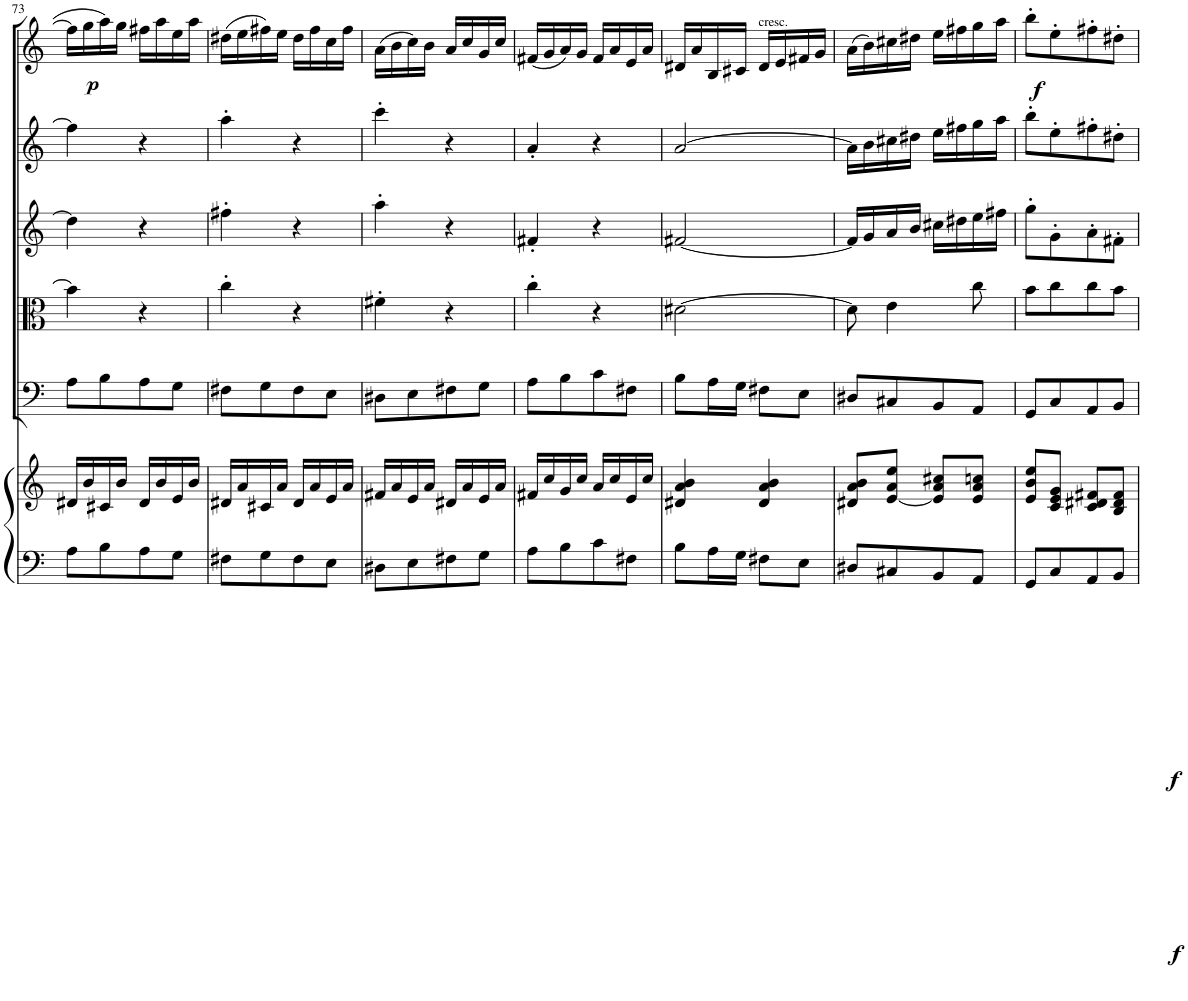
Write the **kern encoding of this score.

**kern	**kern	**dynam	**kern	**dynam	**kern	**kern	**kern	**kern	**dynam
*part6	*part6	*part6	*part5	*part5	*part4	*part3	*part2	*part1	*part1
*staff7	*staff6	*staff6/7	*staff5	*staff5	*staff4	*staff3	*staff2	*staff1	*staff1
*I"Harpsichord	*	*	*I"Violoncellos  and Basses	*	*I"Violas	*I"Violins 2	*I"Violins 1	*I"Solo Violin	*
*I'Hpschd	*	*	*	*	*	*	*	*I'Vln	*
!!LO:PB:g=z
*clefF4	*clefG2	*	*clefF4	*	*clefC3	*clefG2	*clefG2	*clefG2	*
*k[]	*k[]	*	*k[]	*	*k[]	*k[]	*k[]	*k[]	*
*M2/4	*M2/4	*	*M2/4	*	*M2/4	*M2/4	*M2/4	*M2/4	*
=73	=73	=73	=73	=73	=73	=73	=73	=73	=73
!	!	!	!	!	!	!	!	!	!LO:DY:b
8A\L	16d#X/LL	.	8A\L	.	4b\]	4dd#\]	4ff#\]	16ff#\LL]	p
.	16b/	.	.	.	.	.	.	16gg\	.
8B\	16c#X/	.	8B\	.	.	.	.	16aa\	.
.	16b/JJ	.	.	.	.	.	.	16gg\JJ	.
8A\	16d#/LL	.	8A\	.	4r	4r	4r	16ff#X\LL	.
.	16b/	.	.	.	.	.	.	16aa\	.
8G\J	16e/	.	8G\J	.	.	.	.	16ee\	.
.	16b/JJ	.	.	.	.	.	.	16aa\JJ	.
=74	=74	=74	=74	=74	=74	=74	=74	=74	=74
8F#X\L	16d#X/LL	.	8F#X\L	.	4cc'\	4ff#X'\	4aa'\	(16dd#X\LL	.
.	16a/	.	.	.	.	.	.	16ee\	.
8G\	16c#X/	.	8G\	.	.	.	.	16ff#X\)	.
.	16a/JJ	.	.	.	.	.	.	16ee\JJ	.
8F#\	16d#/LL	.	8F#\	.	4r	4r	4r	16dd#\LL	.
.	16a/	.	.	.	.	.	.	16ff#\	.
8E\J	16e/	.	8E\J	.	.	.	.	16cc\	.
.	16a/JJ	.	.	.	.	.	.	16ff#\JJ	.
=75	=75	=75	=75	=75	=75	=75	=75	=75	=75
8D#X\L	16f#X/LL	.	8D#X\L	.	4f#X'\	4aa'\	4ccc'\	(16a\LL	.
.	16a/	.	.	.	.	.	.	16b\	.
8E\	16e/	.	8E\	.	.	.	.	16cc\)	.
.	16a/JJ	.	.	.	.	.	.	16b\JJ	.
8F#X\	16d#X/LL	.	8F#X\	.	4r	4r	4r	16a/LL	.
.	16a/	.	.	.	.	.	.	16cc/	.
8G\J	16e/	.	8G\J	.	.	.	.	16g/	.
.	16a/JJ	.	.	.	.	.	.	16cc/JJ	.
=76	=76	=76	=76	=76	=76	=76	=76	=76	=76
8A\L	16f#X/LL	.	8A\L	.	4cc'\	4f#X'/	4a'/	(16f#X/LL	.
.	16cc/	.	.	.	.	.	.	16g/	.
8B\	16g/	.	8B\	.	.	.	.	16a/)	.
.	16cc/JJ	.	.	.	.	.	.	16g/JJ	.
8c\	16a/LL	.	8c\	.	4r	4r	4r	16f#/LL	.
.	16cc/	.	.	.	.	.	.	16a/	.
8F#X\J	16e/	.	8F#X\J	.	.	.	.	16e/	.
.	16cc/JJ	.	.	.	.	.	.	16a/JJ	.
=77	=77	=77	=77	=77	=77	=77	=77	=77	=77
8B\L	4d#X/ 4a/ 4b/	.	8B\L	.	[2d#X\	[2f#X/	[2a/	16d#X/LL	.
.	.	.	.	.	.	.	.	16a/	.
16A\L	.	.	16A\L	.	.	.	.	16B/	.
16G\JJ	.	.	16G\JJ	.	.	.	.	16c#X/JJ	.
!	!	!	!	!	!	!	!	!LO:TX:a:t=cresc.	!
8F#X\L	4d#/ 4a/ 4b/	.	8F#X\L	.	.	.	.	16d#/LL	.
.	.	.	.	.	.	.	.	16e/	.
8E\J	.	.	8E\J	.	.	.	.	16f#X/	.
.	.	.	.	.	.	.	.	16g/JJ	.
=78	=78	=78	=78	=78	=78	=78	=78	=78	=78
8D#X/L	8d#X/ 8a/ 8b/L	.	8D#X/L	.	8d#\]	16f#/LL]	16a\LL]	(16a\LL	.
.	.	.	.	.	.	16g/	16b\	16b\)	.
8C#X/	[8e/ 8a/ 8ee/J	.	8C#X/	.	4e\	16a/	16cc#X\	16cc#X\	.
.	.	.	.	.	.	16b/JJ	16dd#X\JJ	16dd#X\JJ	.
8BB/	8e/] 8a/ 8cc#X/L	.	8BB/	.	.	16cc#X\LL	16ee\LL	16ee\LL	.
.	.	.	.	.	.	16dd#X\	16ff#X\	16ff#X\	.
!	!	!LO:DY:b	!	!LO:DY:b	!	!	!	!	!
8AA/J	8e/ 8a/ 8ccn/J	f	8AA/J	f	8cc\	16ee\	16gg\	16gg\	.
.	.	.	.	.	.	16ff#X\JJ	16aa\JJ	16aa\JJ	.
=79	=79	=79	=79	=79	=79	=79	=79	=79	=79
!	!	!	!	!	!	!	!	!	!LO:DY:b
8GG/L	8e/ 8b/ 8ee/L	.	8GG/L	.	8b\L	8gg'\L	8bb'\L	8bb'\L	f
8C/	8c/ 8e/ 8g/J	.	8C/	.	8cc\	8g'\	8ee'\	8ee'\	.
8AA/	8c/ 8d#X/ 8f#X/L	.	8AA/	.	8cc\	8a'\	8ff#X'\	8ff#X'\	.
8BB/J	8B/ 8d#/ 8f#/J	.	8BB/J	.	8b\J	8f#X'\J	8dd#X'\J	8dd#X'\J	.
=	=	=	=	=	=	=	=	=	=
*-	*-	*-	*-	*-	*-	*-	*-	*-	*-
